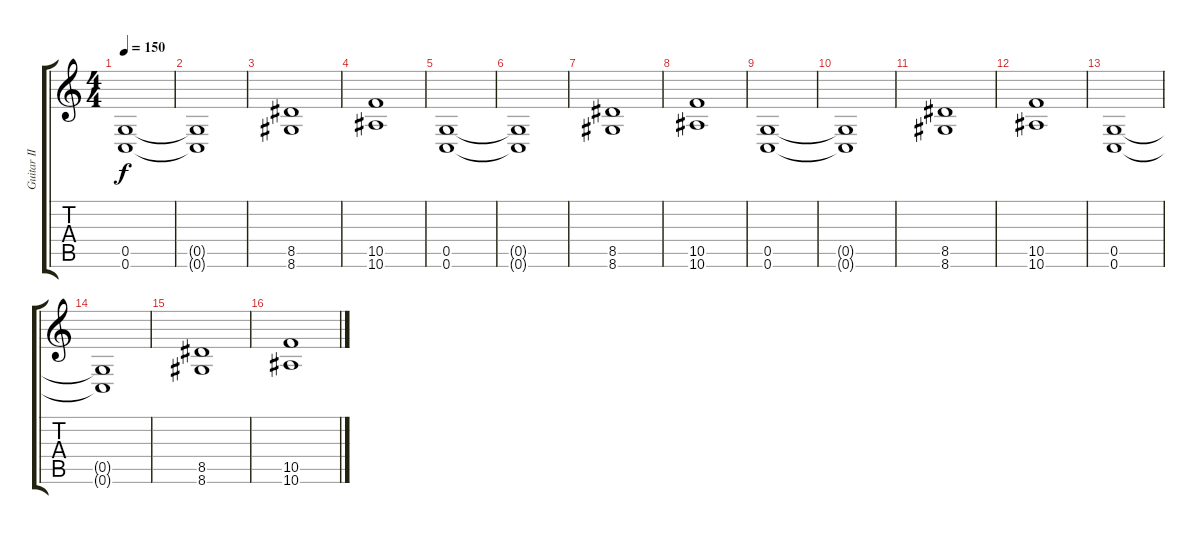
\track ("Guitar II" "Guitar II") {instrument distortionguitar}
\staff {score tabs}
\tuning (D4 A3 F3 C3 G2 C2) {hide}
\ts (4 4)
\tempo 150
\clef g2
\ks c
(0.5 0.6).1{dy f} |
(0.5{t} 0.6{t}).1 |
(8.5 8.6).1 |
(10.5 10.6).1 |
(0.5 0.6).1 |
(0.5{t} 0.6{t}).1 |
(8.5 8.6).1 |
(10.5 10.6).1 |
(0.5 0.6).1 |
(0.5{t} 0.6{t}).1 |
(8.5 8.6).1 |
(10.5 10.6).1 |
(0.5 0.6).1 |
(0.5{t} 0.6{t}).1 |
(8.5 8.6).1 |
(10.5 10.6).1
